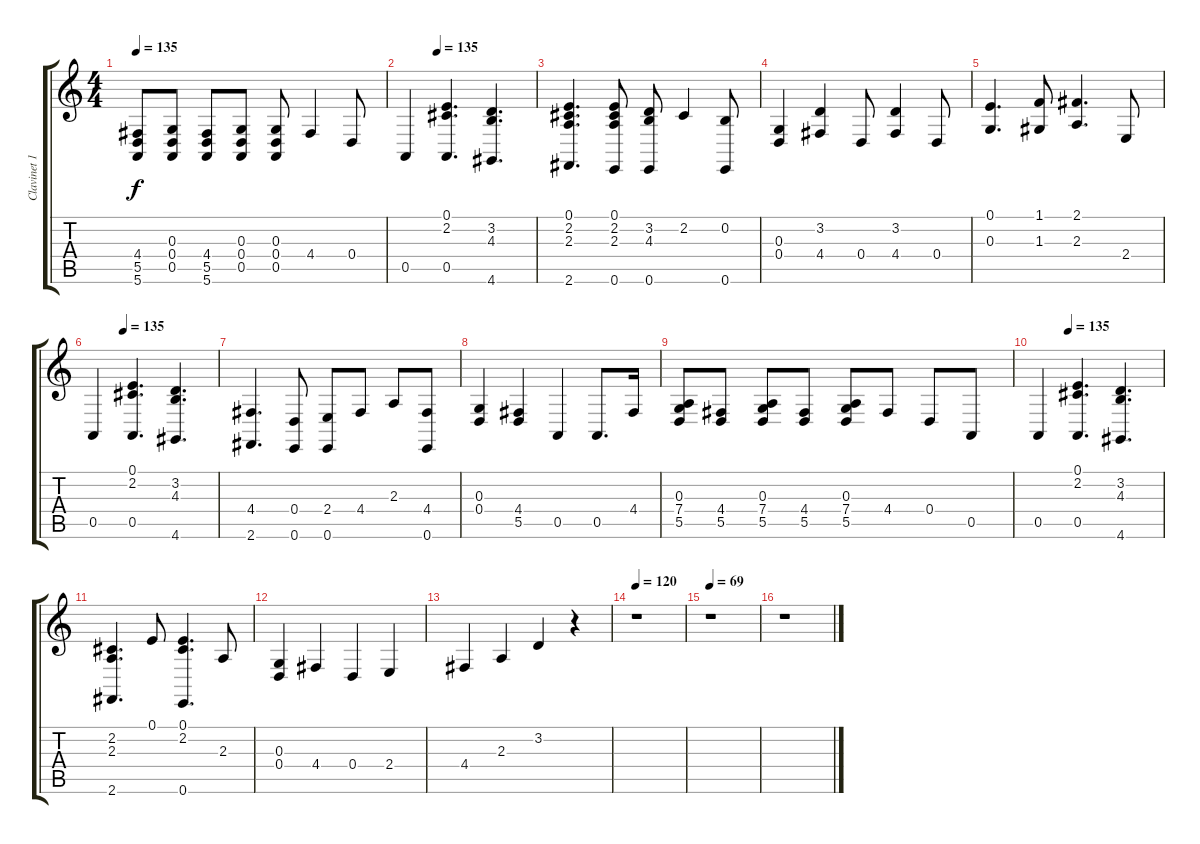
\track ("Clavinet 1" "Clavinet 1") {instrument clavinet}
\staff {score tabs}
\tuning (E4 B3 G3 D3 A2 E2) {hide}
\ts (4 4)
\tempo 135
\clef g2
\ks c
(4.4 5.5 5.6).8{dy f} (0.3 0.4 0.5).8 (4.4 5.5 5.6).8 (0.3 0.4 0.5).8 (0.3 0.4 0.5).8 4.4.4 0.4.8 |
\tempo (135 0.25)
0.5.4 (0.1 2.2 0.5).4{d} (3.2 4.3 4.6).4{d} |
(0.1 2.2 2.3 2.6).4{d} (0.1 2.2 2.3 0.6).8 (3.2 4.3 0.6).8 2.2.4 (0.2 0.6).8 |
(0.3 0.4).4 (3.2 4.4).4 0.4.8 (3.2 4.4).4 0.4.8 |
(0.1 0.3).4{d} (1.1 1.3).8 (2.1 2.3).4{d} 2.4.8 |
\tempo (135 0.25)
0.5.4 (0.1 2.2 0.5).4{d} (3.2 4.3 4.6).4{d} |
(4.4 2.6).4{d} (0.4 0.6).8 (2.4 0.6).8 4.4.8 2.3.8 (4.4 0.6).8 |
(0.3 0.4).4 (4.4 5.5).4 0.5.4 0.5.8{d} 4.4.16 |
(0.3 7.4 5.5).8 (4.4 5.5).8 (0.3 7.4 5.5).8 (4.4 5.5).8 (0.3 7.4 5.5).8 4.4.8 0.4.8 0.5.8 |
\tempo (135 0.25)
0.5.4 (0.1 2.2 0.5).4{d} (3.2 4.3 4.6).4{d} |
(2.2 2.3 2.6).4{d} 0.1.8 (0.1 2.2 0.6).4{d} 2.3.8 |
(0.3 0.4).4 4.4.4 0.4.4 2.4.4 |
4.4.4 2.3.4 3.2.4 r.4 |
\tempo 120
r.1 |
\tempo 69
r.1 |
r.1
